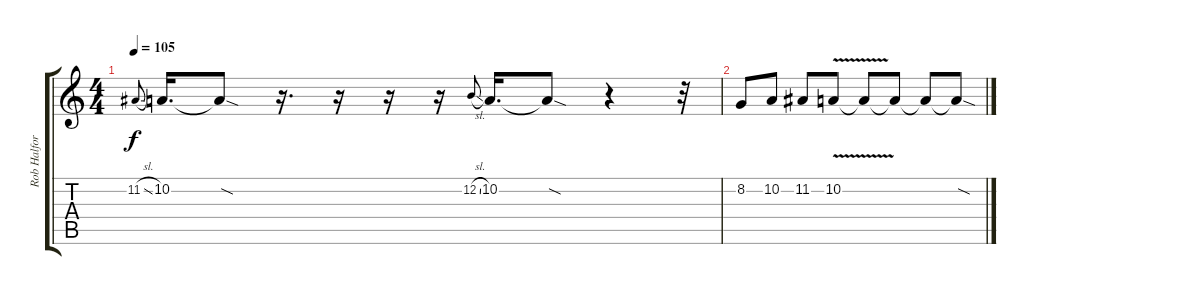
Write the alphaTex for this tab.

\track ("Rob Halford" "Rob Halfor") {instrument violin}
\staff {score tabs}
\tuning (E4 B3 G3 D3 A2 E2) {hide}
\ts (4 4)
\tempo 105
\clef g2
\ks c
11.2{sl}.8{gr onbeat dy f} 10.2.16{d} 10.2{sod t}.8 r.16{d} r.16 r.16 r.16 12.2{sl}.8{gr onbeat} 10.2.16{d} 10.2{sod t}.8 r.4 r.32 |
8.2.8 10.2.8 11.2.8 10.2{v}.8 10.2{t}.8 10.2{t}.8 10.2{t}.8 10.2{sod t}.8
